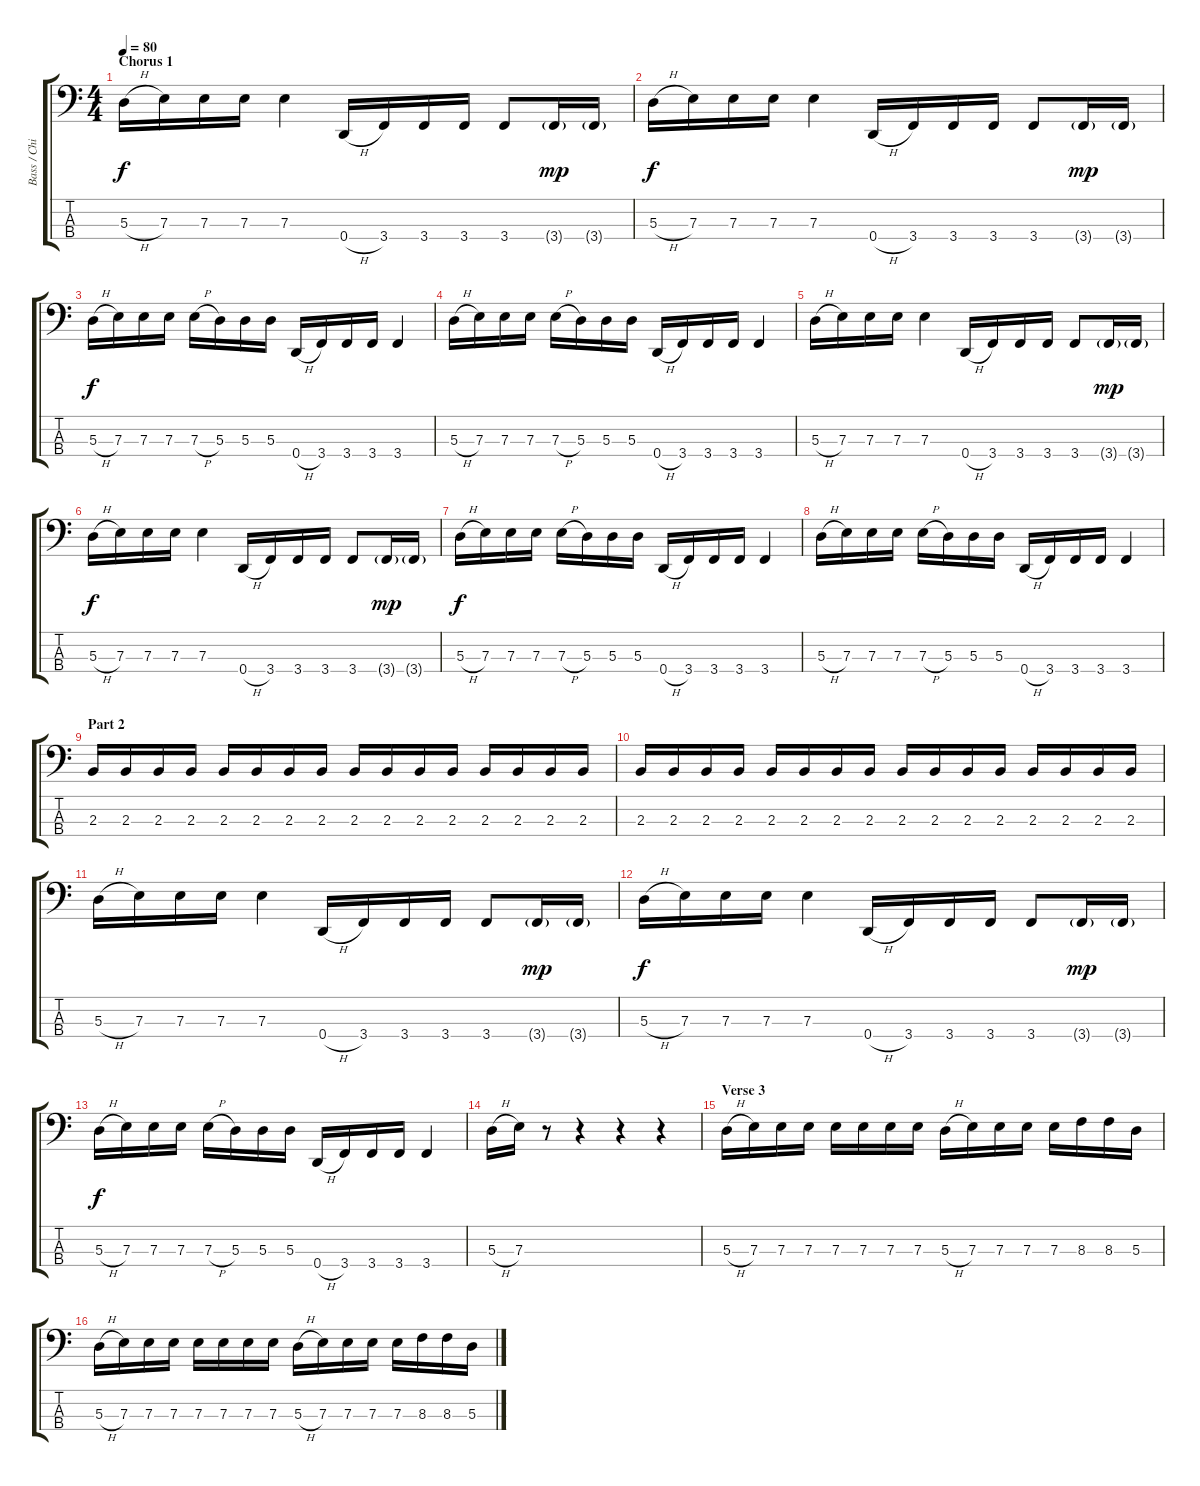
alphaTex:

\track ("Bass / Chi Cheng" "Bass / Chi") {instrument electricbassfinger}
\staff {score tabs}
\tuning (G2 D2 A1 D1) {hide}
\ts (4 4)
\section ("" "Chorus 1")
\tempo 80
\clef f4
\ks c
5.3{h}.16{dy f} 7.3.16 7.3.16 7.3.16 7.3.4 0.4{h}.16 3.4.16 3.4.16 3.4.16 3.4.8 3.4{g}.16{dy mp} 3.4{g}.16 |
5.3{h}.16{dy f} 7.3.16 7.3.16 7.3.16 7.3.4 0.4{h}.16 3.4.16 3.4.16 3.4.16 3.4.8 3.4{g}.16{dy mp} 3.4{g}.16 |
5.3{h}.16{dy f} 7.3.16 7.3.16 7.3.16 7.3{h}.16 5.3.16 5.3.16 5.3.16 0.4{h}.16 3.4.16 3.4.16 3.4.16 3.4.4 |
5.3{h}.16 7.3.16 7.3.16 7.3.16 7.3{h}.16 5.3.16 5.3.16 5.3.16 0.4{h}.16 3.4.16 3.4.16 3.4.16 3.4.4 |
5.3{h}.16 7.3.16 7.3.16 7.3.16 7.3.4 0.4{h}.16 3.4.16 3.4.16 3.4.16 3.4.8 3.4{g}.16{dy mp} 3.4{g}.16 |
5.3{h}.16{dy f} 7.3.16 7.3.16 7.3.16 7.3.4 0.4{h}.16 3.4.16 3.4.16 3.4.16 3.4.8 3.4{g}.16{dy mp} 3.4{g}.16 |
5.3{h}.16{dy f} 7.3.16 7.3.16 7.3.16 7.3{h}.16 5.3.16 5.3.16 5.3.16 0.4{h}.16 3.4.16 3.4.16 3.4.16 3.4.4 |
5.3{h}.16 7.3.16 7.3.16 7.3.16 7.3{h}.16 5.3.16 5.3.16 5.3.16 0.4{h}.16 3.4.16 3.4.16 3.4.16 3.4.4 |
\section ("" "Part 2")
2.3.16 2.3.16 2.3.16 2.3.16 2.3.16 2.3.16 2.3.16 2.3.16 2.3.16 2.3.16 2.3.16 2.3.16 2.3.16 2.3.16 2.3.16 2.3.16 |
2.3.16 2.3.16 2.3.16 2.3.16 2.3.16 2.3.16 2.3.16 2.3.16 2.3.16 2.3.16 2.3.16 2.3.16 2.3.16 2.3.16 2.3.16 2.3.16 |
5.3{h}.16 7.3.16 7.3.16 7.3.16 7.3.4 0.4{h}.16 3.4.16 3.4.16 3.4.16 3.4.8 3.4{g}.16{dy mp} 3.4{g}.16 |
5.3{h}.16{dy f} 7.3.16 7.3.16 7.3.16 7.3.4 0.4{h}.16 3.4.16 3.4.16 3.4.16 3.4.8 3.4{g}.16{dy mp} 3.4{g}.16 |
5.3{h}.16{dy f} 7.3.16 7.3.16 7.3.16 7.3{h}.16 5.3.16 5.3.16 5.3.16 0.4{h}.16 3.4.16 3.4.16 3.4.16 3.4.4 |
5.3{h}.16 7.3.16 r.8 r.4 r.4 r.4 |
\section ("" "Verse 3")
5.3{h}.16 7.3.16 7.3.16 7.3.16 7.3.16 7.3.16 7.3.16 7.3.16 5.3{h}.16 7.3.16 7.3.16 7.3.16 7.3.16 8.3.16 8.3.16 5.3.16 |
5.3{h}.16 7.3.16 7.3.16 7.3.16 7.3.16 7.3.16 7.3.16 7.3.16 5.3{h}.16 7.3.16 7.3.16 7.3.16 7.3.16 8.3.16 8.3.16 5.3.16
